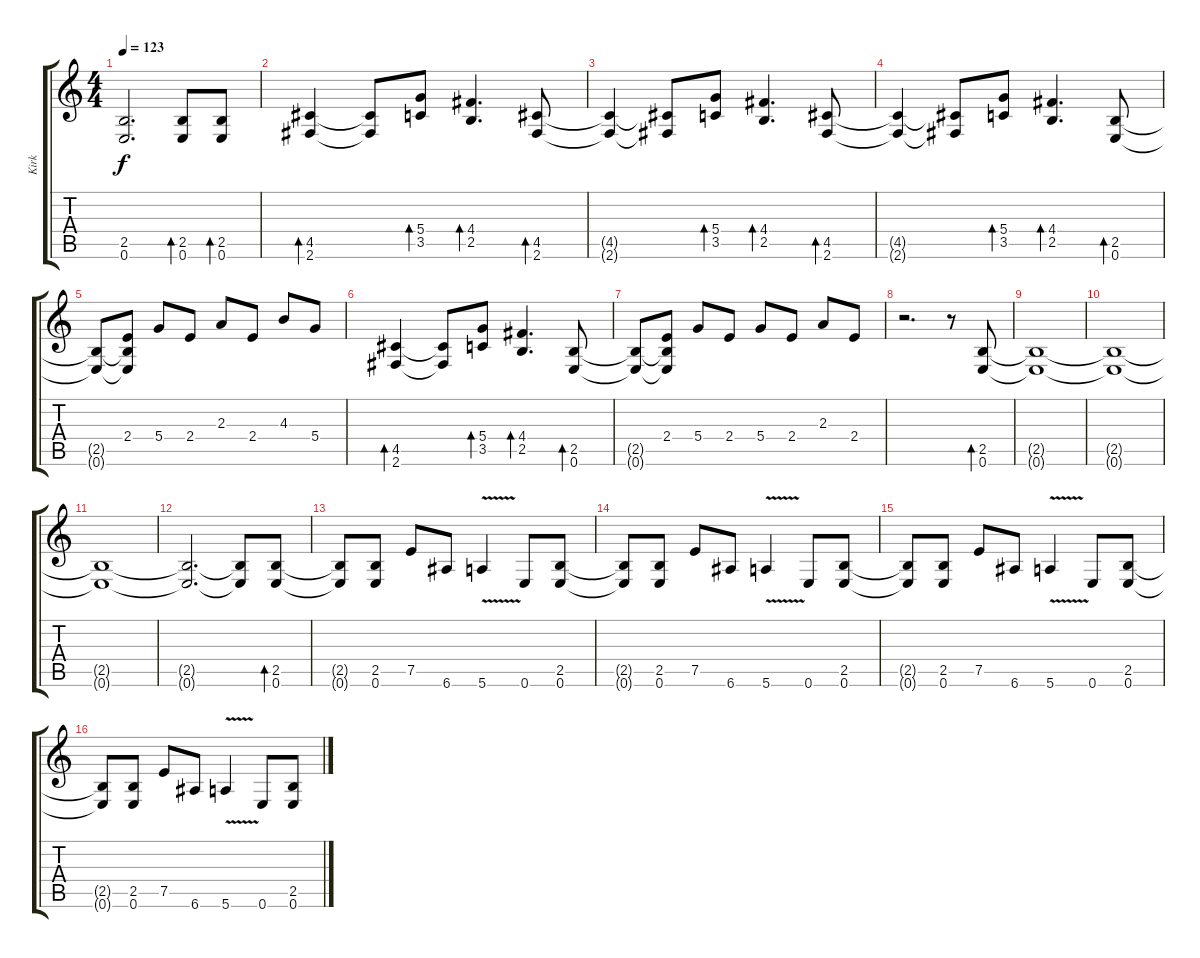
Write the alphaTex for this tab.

\track ("Kirk" "Kirk") {instrument distortionguitar}
\staff {score tabs}
\tuning (E4 B3 G3 D3 A2 E2) {hide}
\ts (4 4)
\tempo 123
\clef g2
\ks c
(2.5{t} 0.6{t}).2{d dy f} (2.5 0.6).8{bd 60} (2.5 0.6).8{bd 60} |
(4.5 2.6).4{bd 60} (4.5{t} 2.6{t}).8 (5.4 3.5).8{bd 30} (4.4 2.5).4{d bd 30} (4.5 2.6).8{bd 30} |
(4.5{t} 2.6{t}).4 (4.5{t} 2.6{t}).8 (5.4 3.5).8{bd 30} (4.4 2.5).4{d bd 30} (4.5 2.6).8{bd 30} |
(4.5{t} 2.6{t}).4 (4.5{t} 2.6{t}).8 (5.4 3.5).8{bd 30} (4.4 2.5).4{d bd 30} (2.5 0.6).8{bd 30} |
(2.5{t} 0.6{t}).8 (2.4 2.5{t} 0.6{t}).8 5.4.8 2.4.8 2.3.8 2.4.8 4.3.8 5.4.8 |
(4.5 2.6).4{bd 60} (4.5{t} 2.6{t}).8 (5.4 3.5).8{bd 30} (4.4 2.5).4{d bd 30} (2.5 0.6).8{bd 30} |
(2.5{t} 0.6{t}).8 (2.4 2.5{t} 0.6{t}).8 5.4.8 2.4.8 5.4.8 2.4.8 2.3.8 2.4.8 |
r.2{d} r.8 (2.5 0.6).8{bd 60 volume 8} |
(2.5{t} 0.6{t}).1 |
(2.5{t} 0.6{t}).1 |
(2.5{t} 0.6{t}).1 |
(2.5{t} 0.6{t}).2{d} (2.5{t} 0.6{t}).8 (2.5 0.6).8{bd 60 volume 13} |
(2.5{t} 0.6{t}).8 (2.5 0.6).8 7.5.8 6.6.8 5.6{v}.4 0.6.8 (2.5 0.6).8 |
(2.5{t} 0.6{t}).8 (2.5 0.6).8 7.5.8 6.6.8 5.6{v}.4 0.6.8 (2.5 0.6).8 |
(2.5{t} 0.6{t}).8 (2.5 0.6).8 7.5.8 6.6.8 5.6{v}.4 0.6.8 (2.5 0.6).8 |
(2.5{t} 0.6{t}).8 (2.5 0.6).8 7.5.8 6.6.8 5.6{v}.4 0.6.8 (2.5 0.6).8
